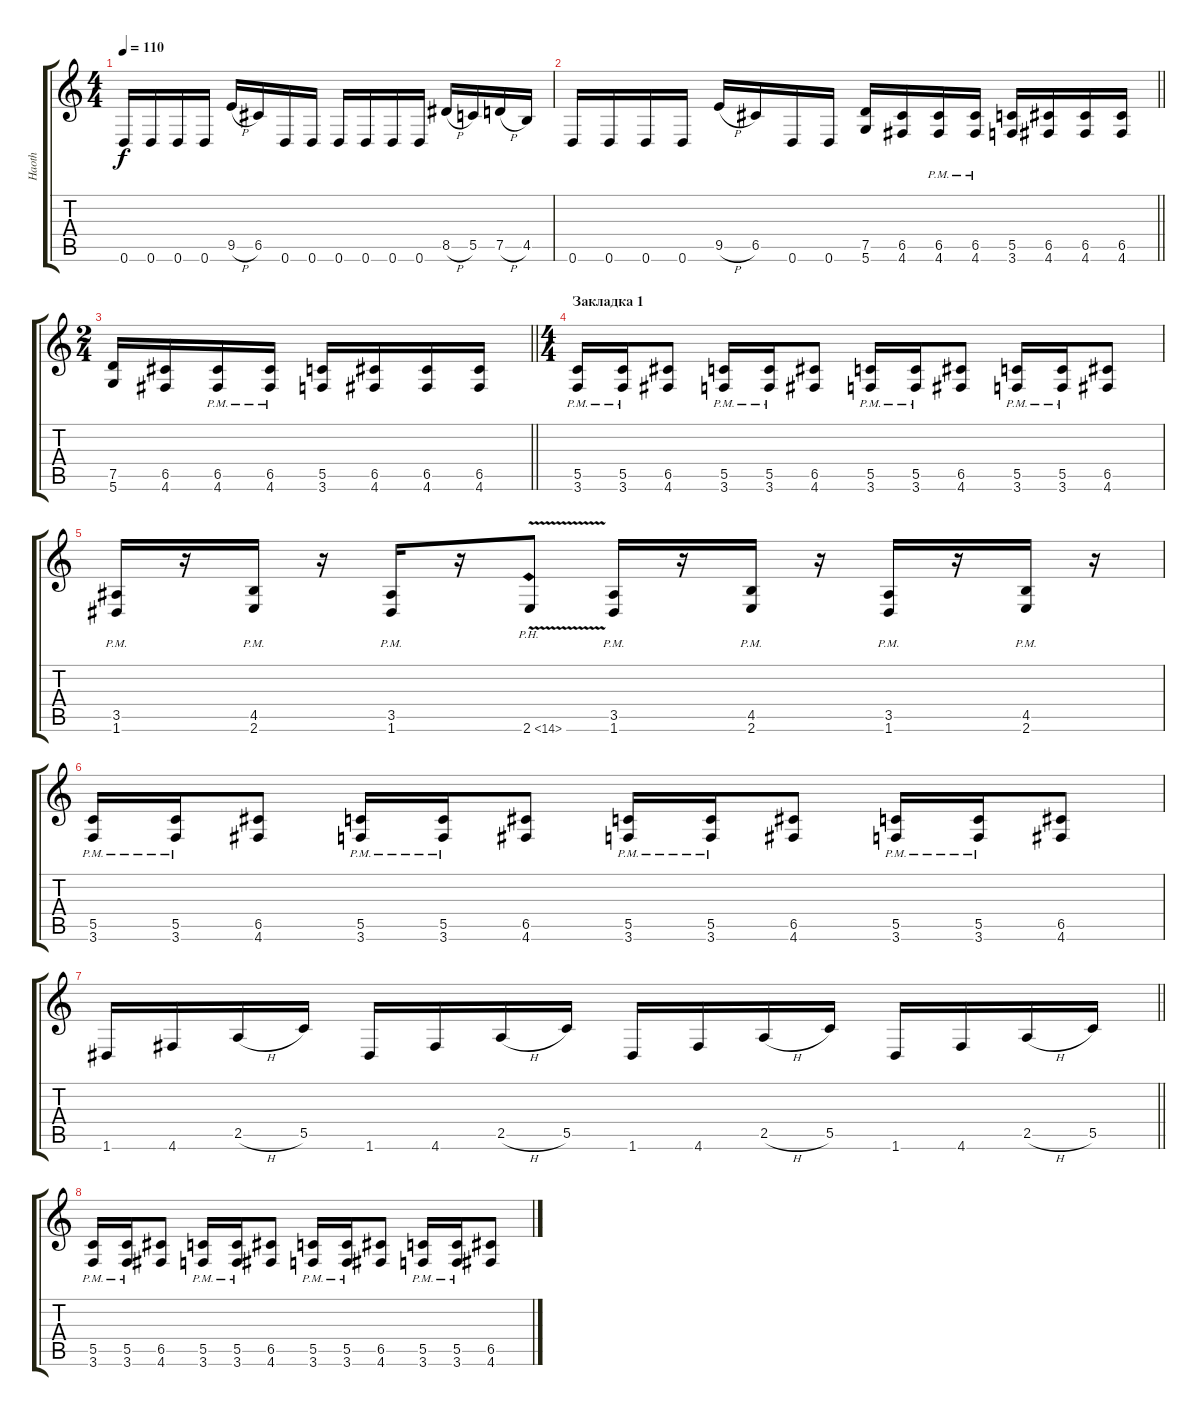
\track ("Haoth" "Haoth") {instrument distortionguitar}
\staff {score tabs}
\tuning (D4 A3 F3 C3 G2 D2) {hide}
\ts (4 4)
\tempo 110
\clef g2
\ks c
0.6.16{dy f} 0.6.16 0.6.16 0.6.16 9.5{h}.16 6.5.16 0.6.16 0.6.16 0.6.16 0.6.16 0.6.16 0.6.16 8.5{h}.16 5.5.16 7.5{h}.16 4.5.16 |
\barLineRight lightlight
0.6.16 0.6.16 0.6.16 0.6.16 9.5{h}.16 6.5.16 0.6.16 0.6.16 (7.5 5.6).16 (6.5 4.6).16 (6.5{pm} 4.6{pm}).16 (6.5{pm} 4.6{pm}).16 (5.5 3.6).16 (6.5 4.6).16 (6.5 4.6).16 (6.5 4.6).16 |
\ts (2 4)
\barLineRight lightlight
(7.5 5.6).16 (6.5 4.6).16 (6.5{pm} 4.6{pm}).16 (6.5{pm} 4.6{pm}).16 (5.5 3.6).16 (6.5 4.6).16 (6.5 4.6).16 (6.5 4.6).16 |
\ts (4 4)
\section ("" "Закладка 1")
(5.5{pm} 3.6{pm}).16 (5.5{pm} 3.6{pm}).16 (6.5 4.6).8 (5.5{pm} 3.6{pm}).16 (5.5{pm} 3.6{pm}).16 (6.5 4.6).8 (5.5{pm} 3.6{pm}).16 (5.5{pm} 3.6{pm}).16 (6.5 4.6).8 (5.5{pm} 3.6{pm}).16 (5.5{pm} 3.6{pm}).16 (6.5 4.6).8 |
(3.5{pm} 1.6{pm}).16 r.16 (4.5{pm} 2.6{pm}).16 r.16 (3.5{pm} 1.6{pm}).16 r.16 2.6{ph 12 v}.8 (3.5{pm} 1.6{pm}).16 r.16 (4.5{pm} 2.6{pm}).16 r.16 (3.5{pm} 1.6{pm}).16 r.16 (4.5{pm} 2.6{pm}).16 r.16 |
(5.5{pm} 3.6{pm}).16 (5.5{pm} 3.6{pm}).16 (6.5 4.6).8 (5.5{pm} 3.6{pm}).16 (5.5{pm} 3.6{pm}).16 (6.5 4.6).8 (5.5{pm} 3.6{pm}).16 (5.5{pm} 3.6{pm}).16 (6.5 4.6).8 (5.5{pm} 3.6{pm}).16 (5.5{pm} 3.6{pm}).16 (6.5 4.6).8 |
\barLineRight lightlight
1.6.16 4.6.16 2.5{h}.16 5.5.16 1.6.16 4.6.16 2.5{h}.16 5.5.16 1.6.16 4.6.16 2.5{h}.16 5.5.16 1.6.16 4.6.16 2.5{h}.16 5.5.16 |
(5.5{pm} 3.6{pm}).16 (5.5{pm} 3.6{pm}).16 (6.5 4.6).8 (5.5{pm} 3.6{pm}).16 (5.5{pm} 3.6{pm}).16 (6.5 4.6).8 (5.5{pm} 3.6{pm}).16 (5.5{pm} 3.6{pm}).16 (6.5 4.6).8 (5.5{pm} 3.6{pm}).16 (5.5{pm} 3.6{pm}).16 (6.5 4.6).8
